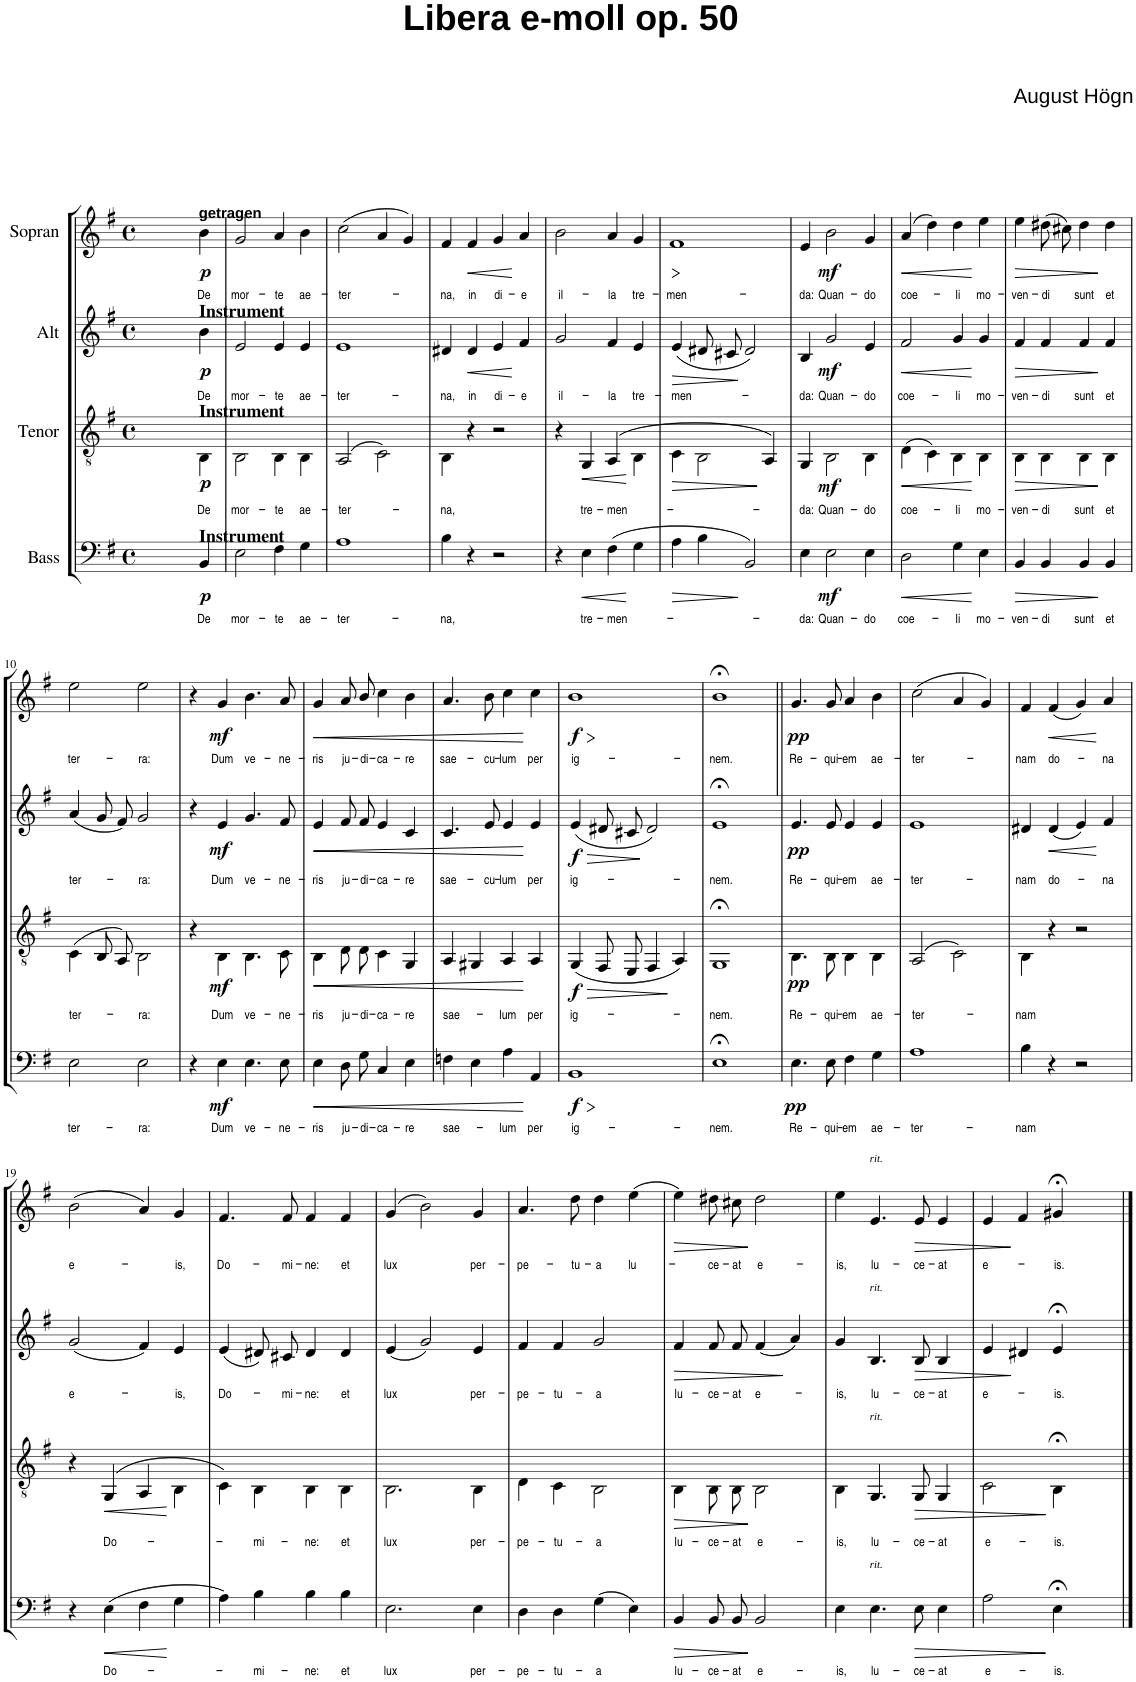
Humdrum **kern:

**kern	**text	**dynam	**kern	**text	**dynam	**kern	**text	**dynam	**kern	**text	**dynam
*part4	*part4	*part4	*part3	*part3	*part3	*part2	*part2	*part2	*part1	*part1	*part1
*staff4	*staff4	*staff4	*staff3	*staff3	*staff3	*staff2	*staff2	*staff2	*staff1	*staff1	*staff1
*I"Bass	*	*	*I"Tenor	*	*	*I"Alt	*	*	*I"Sopran	*	*
*I'B.	*	*	*I'T.	*	*	*I'A.	*	*	*I'S.	*	*
*clefF4	*	*	*clefGv2	*	*	*clefG2	*	*	*clefG2	*	*
*	*	*	*Trd7c12	*	*	*	*	*	*	*	*
*k[f#]	*	*	*k[f#]	*	*	*k[f#]	*	*	*k[f#]	*	*
*G:	*	*	*G:	*	*	*G:	*	*	*G:	*	*
*M4/4	*	*	*M4/4	*	*	*M4/4	*	*	*M4/4	*	*
*met(c)	*	*	*met(c)	*	*	*met(c)	*	*	*met(c)	*	*
=1	=1	=1	=1	=1	=1	=1	=1	=1	=1	=1	=1
2.ryy	.	.	2.ryy	.	.	2.ryy	.	.	2.ryy	.	.
!	!	!	!	!	!	!	!	!	!LO:TX:a:B:t=getragen	!	!
!	!	!	!	!	!	!LO:TX:a:B:t=Instrument	!	!	!	!	!
!	!	!	!LO:TX:a:B:t=Instrument	!	!	!	!	!	!	!	!
!LO:TX:a:B:t=Instrument	!	!	!	!	!	!	!	!	!	!	!
!	!LO:LY:b	!LO:DY:b	!	!LO:LY:b	!LO:DY:b	!	!LO:LY:b	!LO:DY:b	!	!LO:LY:b	!LO:DY:b
4BB/	De	p	4BB\	De	p	4b\	De	p	4b\	De	p
=2	=2	=2	=2	=2	=2	=2	=2	=2	=2	=2	=2
!	!LO:LY:b	!	!	!LO:LY:b	!	!	!LO:LY:b	!	!	!LO:LY:b	!
2E\	mor-	.	2BB\	mor-	.	2e/	mor-	.	2g/	mor-	.
!	!LO:LY:b	!	!	!LO:LY:b	!	!	!LO:LY:b	!	!	!LO:LY:b	!
4F#\	-te	.	4BB\	-te	.	4e/	-te	.	4a/	-te	.
!	!LO:LY:b	!	!	!LO:LY:b	!	!	!LO:LY:b	!	!	!LO:LY:b	!
4G\	ae-	.	4BB\	ae-	.	4e/	ae-	.	4b\	ae-	.
=3	=3	=3	=3	=3	=3	=3	=3	=3	=3	=3	=3
!	!LO:LY:b	!	!	!LO:LY:b	!	!	!LO:LY:b	!	!	!LO:LY:b	!
1A	-ter-	.	(2AA/	-ter-	.	1e	-ter-	.	(2cc\	-ter-	.
.	.	.	2C\)	.	.	.	.	.	4a/	.	.
.	.	.	.	.	.	.	.	.	4g/)	.	.
=4	=4	=4	=4	=4	=4	=4	=4	=4	=4	=4	=4
!	!LO:LY:b	!	!	!LO:LY:b	!	!	!LO:LY:b	!	!	!LO:LY:b	!
4B\	-na,	.	4BB\	-na,	.	4d#X/	-na,	.	4f#/	-na,	.
!	!	!	!	!	!	!	!LO:LY:b	!LO:HP:b	!	!LO:LY:b	!LO:HP:b
4r	.	.	4r	.	.	4d#/	in	<	4f#/	in	<
!	!	!	!	!	!	!	!LO:LY:b	!	!	!LO:LY:b	!
2r	.	.	2r	.	.	4e/	di-	.	4g/	di-	.
!	!	!	!	!	!	!	!LO:LY:b	!	!	!LO:LY:b	!
.	.	.	.	.	.	4f#/	-e	.	4a/	-e	] [
=5	=5	=5	=5	=5	=5	=5	=5	=5	=5	=5	=5
!	!	!	!	!	!	!	!LO:LY:b	!	!	!LO:LY:b	!
4r	.	.	4r	.	.	2g/	il-	.	2b\	il-	.
!	!LO:LY:b	!LO:HP:b	!	!LO:LY:b	!LO:HP:b	!	!	!	!	!	!
4E\	tre-	<	4GG/	tre-	<	.	.	.	.	.	.
!	!LO:LY:b	!	!	!LO:LY:b	!	!	!LO:LY:b	!	!	!LO:LY:b	!
(4F#\	-men-	.	(4AA/	-men-	.	4f#/	-la	.	4a/	-la	.
!	!	!	!	!	!	!	!LO:LY:b	!	!	!LO:LY:b	!
4G\	.	.	4BB\	.	]	4e/	tre-	]	4g/	tre-	.
=6	=6	=6	=6	=6	=6	=6	=6	=6	=6	=6	=6
!	!	!LO:HP:b	!	!	!LO:HP:b	!	!LO:LY:b	!LO:HP:b	!	!LO:LY:b	!LO:HP:b
4A\	.	>	4C\	.	>	(4e/	-men-	>	1f#	-men-	>
4B\	.	.	2BB\	.	.	8d#X/L	.	.	.	.	.
.	.	.	.	.	.	8c#X/J	.	.	.	.	.
2BB/)	.	[	.	.	.	2d#/)	.	[	.	.	.
.	.	.	4AA/)	.	[	.	.	.	.	.	.
=7	=7	=7	=7	=7	=7	=7	=7	=7	=7	=7	=7
!	!LO:LY:b	!	!	!LO:LY:b	!	!	!LO:LY:b	!	!	!LO:LY:b	!
4E\	-da:	.	4GG/	-da:	.	4B/	-da:	.	4e/	-da:	.
!	!LO:LY:b	!LO:DY:b	!	!LO:LY:b	!LO:DY:b	!	!LO:LY:b	!LO:DY:b	!	!LO:LY:b	!LO:DY:b
2E\	Quan-	mf	2BB\	Quan-	mf	2g/	Quan-	mf	2b\	Quan-	mf
!	!LO:LY:b	!	!	!LO:LY:b	!	!	!LO:LY:b	!	!	!LO:LY:b	!
4E\	-do	.	4BB\	-do	.	4e/	-do	.	4g/	-do	.
=8	=8	=8	=8	=8	=8	=8	=8	=8	=8	=8	=8
!	!LO:LY:b	!LO:HP:b	!	!LO:LY:b	!LO:HP:b	!	!LO:LY:b	!LO:HP:b	!	!LO:LY:b	!LO:HP:b
2D\	coe-	<	(4D\	coe-	<	2f#/	coe-	<	(4a/	coe-	<
.	.	.	4C\)	.	.	.	.	.	4dd\)	.	.
!	!LO:LY:b	!	!	!LO:LY:b	!	!	!LO:LY:b	!	!	!LO:LY:b	!
4G\	-li	.	4BB\	-li	.	4g/	-li	.	4dd\	-li	.
!	!LO:LY:b	!	!	!LO:LY:b	!	!	!LO:LY:b	!	!	!LO:LY:b	!
4E\	mo-	]	4BB\	mo-	]	4g/	mo-	]	4ee\	mo-	]
=9	=9	=9	=9	=9	=9	=9	=9	=9	=9	=9	=9
!	!LO:LY:b	!LO:HP:b	!	!LO:LY:b	!LO:HP:b	!	!LO:LY:b	!LO:HP:b	!	!LO:LY:b	!LO:HP:b
4BB/	-ven-	>	4BB\	-ven-	>	4f#/	-ven-	>	4ee\	-ven-	>
!	!LO:LY:b	!	!	!LO:LY:b	!	!	!LO:LY:b	!	!	!LO:LY:b	!
4BB/	-di	.	4BB\	-di	.	4f#/	-di	.	(8dd#X\L	-di	.
.	.	.	.	.	.	.	.	.	8cc#X\J)	.	.
!	!LO:LY:b	!	!	!LO:LY:b	!	!	!LO:LY:b	!	!	!LO:LY:b	!
4BB/	sunt	.	4BB\	sunt	.	4f#/	sunt	.	4dd#\	sunt	.
!	!LO:LY:b	!	!	!LO:LY:b	!	!	!LO:LY:b	!	!	!LO:LY:b	!
4BB/	et	[	4BB\	et	[	4f#/	et	[	4dd#\	et	[
!!LO:LB:g=z
=10	=10	=10	=10	=10	=10	=10	=10	=10	=10	=10	=10
!	!LO:LY:b	!	!	!LO:LY:b	!	!	!LO:LY:b	!	!	!LO:LY:b	!
2E\	ter-	.	(4C\	ter-	.	(4a/	ter-	.	2ee\	ter-	.
.	.	.	8BB/L	.	.	8g/L	.	.	.	.	.
.	.	.	8AA/J)	.	.	8f#/J)	.	.	.	.	.
!	!LO:LY:b	!	!	!LO:LY:b	!	!	!LO:LY:b	!	!	!LO:LY:b	!
2E\	-ra:	.	2BB\	-ra:	.	2g/	-ra:	.	2ee\	-ra:	.
=11	=11	=11	=11	=11	=11	=11	=11	=11	=11	=11	=11
4r	.	.	4r	.	.	4r	.	.	4r	.	.
!	!LO:LY:b	!LO:DY:b	!	!LO:LY:b	!LO:DY:b	!	!LO:LY:b	!LO:DY:b	!	!LO:LY:b	!LO:DY:b
4E\	Dum	mf	4BB\	Dum	mf	4e/	Dum	mf	4g/	Dum	mf
!	!LO:LY:b	!	!	!LO:LY:b	!	!	!LO:LY:b	!	!	!LO:LY:b	!
4.E\	ve-	.	4.BB\	ve-	.	4.g/	ve-	.	4.b\	ve-	.
!	!LO:LY:b	!	!	!LO:LY:b	!	!	!LO:LY:b	!	!	!LO:LY:b	!
8E\	-ne-	.	8C\	-ne-	.	8f#/	-ne-	.	8a/	-ne-	.
=12	=12	=12	=12	=12	=12	=12	=12	=12	=12	=12	=12
!	!LO:LY:b	!LO:HP:b	!	!LO:LY:b	!LO:HP:b	!	!LO:LY:b	!LO:HP:b	!	!LO:LY:b	!LO:HP:b
4E\	-ris	<	4BB\	-ris	<	4e/	-ris	<	4g/	-ris	<
!	!LO:LY:b	!	!	!LO:LY:b	!	!	!LO:LY:b	!	!	!LO:LY:b	!
8D\L	ju-	.	8D\L	ju-	.	8f#/L	ju-	.	8a/L	ju-	.
!	!LO:LY:b	!	!	!LO:LY:b	!	!	!LO:LY:b	!	!	!LO:LY:b	!
8G\J	-di-	.	8D\J	-di-	.	8f#/J	-di-	.	8b/J	-di-	.
!	!LO:LY:b	!	!	!LO:LY:b	!	!	!LO:LY:b	!	!	!LO:LY:b	!
4C/	-ca-	.	4C\	-ca-	.	4e/	-ca-	.	4cc\	-ca-	.
!	!LO:LY:b	!	!	!LO:LY:b	!	!	!LO:LY:b	!	!	!LO:LY:b	!
4E\	-re	.	4GG/	-re	.	4c/	-re	.	4b\	-re	.
=13	=13	=13	=13	=13	=13	=13	=13	=13	=13	=13	=13
!	!LO:LY:b	!	!	!LO:LY:b	!	!	!LO:LY:b	!	!	!LO:LY:b	!
4Fn\	sae-	.	4AA/	sae-	.	4.c/	sae-	.	4.a/	sae-	.
4E\	.	.	4GG#X/	.	.	.	.	.	.	.	.
!	!	!	!	!	!	!	!LO:LY:b	!	!	!LO:LY:b	!
.	.	.	.	.	.	8e/	-cu-	.	8b\	-cu-	.
!	!LO:LY:b	!	!	!LO:LY:b	!	!	!LO:LY:b	!	!	!LO:LY:b	!
4A\	-lum	.	4AA/	-lum	.	4e/	-lum	.	4cc\	-lum	.
!	!LO:LY:b	!	!	!LO:LY:b	!	!	!LO:LY:b	!	!	!LO:LY:b	!
4AA/	per	]	4AA/	per	]	4e/	per	]	4cc\	per	]
.	.	[	.	.	.	.	.	.	.	.	[
=14	=14	=14	=14	=14	=14	=14	=14	=14	=14	=14	=14
!	!LO:LY:b	!LO:HP:b	!	!LO:LY:b	!LO:HP:b	!	!LO:LY:b	!LO:HP:b	!	!LO:LY:b	!LO:HP:b
!	!	!LO:DY:n=1:b	!	!	!LO:DY:n=1:b	!	!	!LO:DY:n=1:b	!	!	!LO:DY:n=1:b
1BB	ig-	> f	(4GG/	ig-	> f	(4e/	ig-	> f	1b	ig-	> f
.	.	.	8FF#/L	.	.	8d#X/L	.	.	.	.	.
.	.	.	8EE/J	.	.	8c#X/J	.	.	.	.	.
.	.	.	4FF#/	.	.	2d#/)	.	[	.	.	.
.	.	.	4AA/)	.	[	.	.	.	.	.	.
=15	=15	=15	=15	=15	=15	=15	=15	=15	=15	=15	=15
!	!LO:LY:b	!	!	!LO:LY:b	!	!	!LO:LY:b	!	!	!LO:LY:b	!
1E;<	-nem.	.	1GG;<	-nem.	.	1e;<	-nem.	.	1b;<	-nem.	.
=16||	=16||	=16||	=16||	=16||	=16||	=16||	=16||	=16||	=16||	=16||	=16||
!	!LO:LY:b	!LO:DY:b	!	!LO:LY:b	!LO:DY:b	!	!LO:LY:b	!LO:DY:b	!	!LO:LY:b	!LO:DY:b
4.E\	Re-	pp	4.BB\	Re-	pp	4.e/	Re-	pp	4.g/	Re-	pp
!	!LO:LY:b	!	!	!LO:LY:b	!	!	!LO:LY:b	!	!	!LO:LY:b	!
8E\	-qui-	.	8BB\	-qui-	.	8e/	-qui-	.	8g/	-qui-	.
!	!LO:LY:b	!	!	!LO:LY:b	!	!	!LO:LY:b	!	!	!LO:LY:b	!
4F#\	-em	.	4BB\	-em	.	4e/	-em	.	4a/	-em	.
!	!LO:LY:b	!	!	!LO:LY:b	!	!	!LO:LY:b	!	!	!LO:LY:b	!
4G\	ae-	.	4BB\	ae-	.	4e/	ae-	.	4b\	ae-	.
=17	=17	=17	=17	=17	=17	=17	=17	=17	=17	=17	=17
!	!LO:LY:b	!	!	!LO:LY:b	!	!	!LO:LY:b	!	!	!LO:LY:b	!
1A	-ter-	.	(2AA/	-ter-	.	1e	-ter-	.	(2cc\	-ter-	.
.	.	.	2C\)	.	.	.	.	.	4a/	.	.
.	.	.	.	.	.	.	.	.	4g/)	.	.
=18	=18	=18	=18	=18	=18	=18	=18	=18	=18	=18	=18
!	!LO:LY:b	!	!	!LO:LY:b	!	!	!LO:LY:b	!	!	!LO:LY:b	!
4B\	-nam	.	4BB\	-nam	.	4d#X/	-nam	.	4f#/	-nam	.
!	!	!	!	!	!	!	!LO:LY:b	!LO:HP:b	!	!LO:LY:b	!LO:HP:b
4r	.	.	4r	.	.	(4d#/	do-	<	(4f#/	do-	<
2r	.	.	2r	.	.	4e/)	.	.	4g/)	.	.
!	!	!	!	!	!	!	!LO:LY:b	!	!	!LO:LY:b	!
.	.	.	.	.	.	4f#/	-na	]	4a/	-na	]
!!LO:LB:g=z
=19	=19	=19	=19	=19	=19	=19	=19	=19	=19	=19	=19
!	!	!	!	!	!	!	!LO:LY:b	!	!	!LO:LY:b	!
4r	.	.	4r	.	.	(2g/	e-	.	(2b\	e-	.
!	!LO:LY:b	!LO:HP:b	!	!LO:LY:b	!LO:HP:b	!	!	!	!	!	!
(4E\	Do-	<	(4GG/	Do-	<	.	.	.	.	.	.
4F#\	.	.	4AA/	.	.	4f#/)	.	.	4a/)	.	.
!	!	!	!	!	!	!	!LO:LY:b	!	!	!LO:LY:b	!
4G\	.	]	4BB\	.	]	4e/	-is,	.	4g/	-is,	.
=20	=20	=20	=20	=20	=20	=20	=20	=20	=20	=20	=20
!	!	!	!	!	!	!	!LO:LY:b	!	!	!LO:LY:b	!
4A\)	.	.	4C\)	.	.	(4e/	Do-	.	4.f#/	Do-	.
!	!LO:LY:b	!	!	!LO:LY:b	!	!	!	!	!	!	!
4B\	-mi-	.	4BB\	-mi-	.	8d#X/L)	.	.	.	.	.
!	!	!	!	!	!	!	!LO:LY:b	!	!	!LO:LY:b	!
.	.	.	.	.	.	8c#X/J	-mi-	.	8f#/	-mi-	.
!	!LO:LY:b	!	!	!LO:LY:b	!	!	!LO:LY:b	!	!	!LO:LY:b	!
4B\	-ne:	.	4BB\	-ne:	.	4d#/	-ne:	.	4f#/	-ne:	.
!	!LO:LY:b	!	!	!LO:LY:b	!	!	!LO:LY:b	!	!	!LO:LY:b	!
4B\	et	.	4BB\	et	.	4d#/	et	.	4f#/	et	.
=21	=21	=21	=21	=21	=21	=21	=21	=21	=21	=21	=21
!	!LO:LY:b	!	!	!LO:LY:b	!	!	!LO:LY:b	!	!	!LO:LY:b	!
2.E\	lux	.	2.BB\	lux	.	(4e/	lux	.	(4g/	lux	.
.	.	.	.	.	.	2g/)	.	.	2b\)	.	.
!	!LO:LY:b	!	!	!LO:LY:b	!	!	!LO:LY:b	!	!	!LO:LY:b	!
4E\	per-	.	4BB\	per-	.	4e/	per-	.	4g/	per-	.
=22	=22	=22	=22	=22	=22	=22	=22	=22	=22	=22	=22
!	!LO:LY:b	!	!	!LO:LY:b	!	!	!LO:LY:b	!	!	!LO:LY:b	!
4D\	-pe-	.	4D\	-pe-	.	4f#/	-pe-	.	4.a/	-pe-	.
!	!LO:LY:b	!	!	!LO:LY:b	!	!	!LO:LY:b	!	!	!	!
4D\	-tu-	.	4C\	-tu-	.	4f#/	-tu-	.	.	.	.
!	!	!	!	!	!	!	!	!	!	!LO:LY:b	!
.	.	.	.	.	.	.	.	.	8dd\	-tu-	.
!	!LO:LY:b	!	!	!LO:LY:b	!	!	!LO:LY:b	!	!	!LO:LY:b	!
(4G\	-a	.	2BB\	-a	.	2g/	-a	.	4dd\	-a	.
!	!	!	!	!	!	!	!	!	!	!LO:LY:b	!
4E\)	.	.	.	.	.	.	.	.	(4ee\	lu-	.
=23	=23	=23	=23	=23	=23	=23	=23	=23	=23	=23	=23
!	!LO:LY:b	!LO:HP:b	!	!LO:LY:b	!LO:HP:b	!	!LO:LY:b	!LO:HP:b	!	!	!LO:HP:b
4BB/	lu-	>	4BB\	lu-	>	4f#/	lu-	>	4ee\)	.	>
!	!LO:LY:b	!	!	!LO:LY:b	!	!	!LO:LY:b	!	!	!LO:LY:b	!
8BB/L	-ce-	.	8BB\L	-ce-	.	8f#/L	-ce-	.	8dd#X\L	-ce-	.
!	!LO:LY:b	!	!	!LO:LY:b	!	!	!LO:LY:b	!	!	!LO:LY:b	!
8BB/J	-at	.	8BB\J	-at	.	8f#/J	-at	.	8cc#X\J	-at	.
!	!LO:LY:b	!	!	!LO:LY:b	!	!	!LO:LY:b	!	!	!LO:LY:b	!
2BB/	e-	[	2BB\	e-	[	(4f#/	e-	.	2dd#\	e-	[
.	.	.	.	.	.	4a/)	.	[	.	.	.
=24	=24	=24	=24	=24	=24	=24	=24	=24	=24	=24	=24
!	!LO:LY:b	!	!	!LO:LY:b	!	!	!LO:LY:b	!	!	!LO:LY:b	!
4E\	-is,	.	4BB\	-is,	.	4g/	-is,	.	4ee\	-is,	.
!	!	!	!	!	!	!	!	!	!LO:TX:a:i:t=rit.	!	!
!	!	!	!	!	!	!LO:TX:a:i:t=rit.	!	!	!	!	!
!	!	!	!LO:TX:a:i:t=rit.	!	!	!	!	!	!	!	!
!LO:TX:a:i:t=rit.	!	!	!	!	!	!	!	!	!	!	!
!	!LO:LY:b	!	!	!LO:LY:b	!	!	!LO:LY:b	!	!	!LO:LY:b	!
4.E\	lu-	.	4.GG/	lu-	.	4.B/	lu-	.	4.e/	lu-	.
!	!LO:LY:b	!	!	!LO:LY:b	!LO:HP:b	!	!LO:LY:b	!LO:HP:b	!	!LO:LY:b	!LO:HP:b
8E\	-ce-	.	8GG/	-ce-	>	8B/	-ce-	>	8e/	-ce-	>
!	!LO:LY:b	!	!	!LO:LY:b	!	!	!LO:LY:b	!	!	!LO:LY:b	!
4E\	-at	.	4GG/	-at	.	4B/	-at	.	4e/	-at	.
=25	=25	=25	=25	=25	=25	=25	=25	=25	=25	=25	=25
!	!LO:LY:b	!	!	!LO:LY:b	!	!	!LO:LY:b	!	!	!LO:LY:b	!
2A\	e-	.	2C\	e-	.	4e/	e-	.	4e/	e-	.
.	.	.	.	.	.	4d#X/	.	]	4f#/	.	]
!	!LO:LY:b	!	!	!LO:LY:b	!	!	!LO:LY:b	!	!	!LO:LY:b	!
4E;<\	-is.	]	4BB;<\	-is.	]	4e;</	-is.	.	4g#X;</	-is.	.
4ryy	.	.	4ryy	.	.	4ryy	.	.	4ryy	.	.
==	==	==	==	==	==	==	==	==	==	==	==
*-	*-	*-	*-	*-	*-	*-	*-	*-	*-	*-	*-
